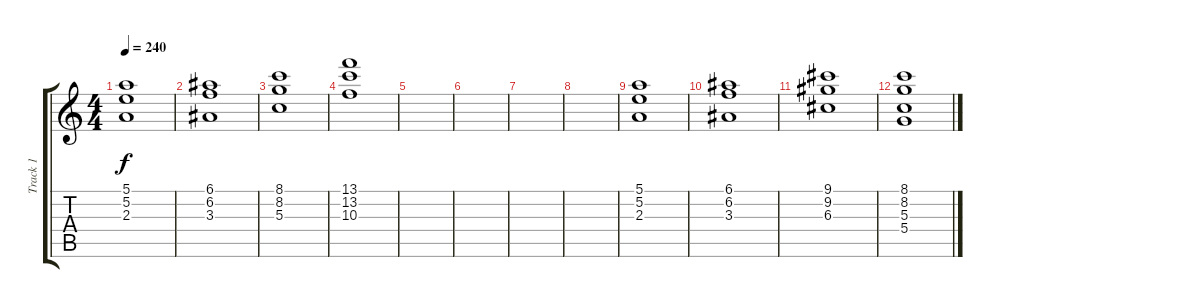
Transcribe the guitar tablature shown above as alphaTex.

\track ("Track 1" "Track 1") {instrument acousticguitarsteel}
\staff {score tabs}
\tuning (E4 B3 G3 D3 A2 E2) {hide}
\ts (4 4)
\tempo 240
\clef g2
\ks c
(5.1 5.2 2.3).1{dy f instrument choiraahs} |
(6.1 6.2 3.3).1 |
(8.1 8.2 5.3).1 |
(13.1 13.2 10.3).1 |
|
|
|
|
(5.1 5.2 2.3).1 |
(6.1 6.2 3.3).1 |
(9.1 9.2 6.3).1 |
(8.1 8.2 5.3 5.4).1
